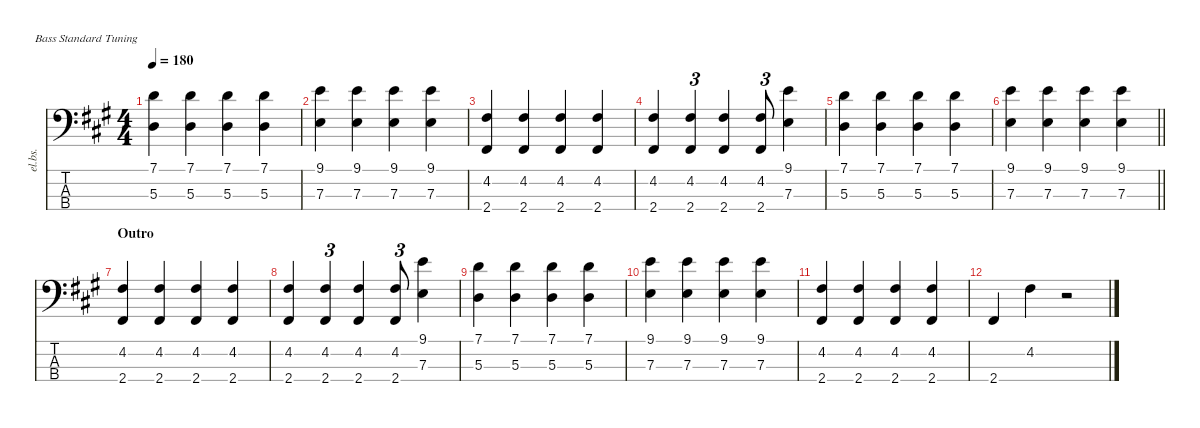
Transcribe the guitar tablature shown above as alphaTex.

\defaultSystemsLayout 4
\hideDynamics
\bracketExtendMode nobrackets
\otherSystemsTrackNameOrientation horizontal
\track ("Slap Bass" "el.bs.") {defaultSystemsLayout 4 instrument slapbass1}
\staff {score tabs}
\tuning (G2 D2 A1 E1)
\ts (4 4)
\tempo 180
\clef f4
\ks a
(7.1{acc forcenatural} 5.3{acc forcenatural}).4{dy f beam Down} (7.1{acc forcenatural} 5.3{acc forcenatural}).4{beam Down} (7.1{acc forcenatural} 5.3{acc forcenatural}).4{beam Down} (7.1{acc forcenatural} 5.3{acc forcenatural}).4{beam Down} |
(9.1{acc forcenatural} 7.3{acc forcenatural}).4{beam Down} (9.1{acc forcenatural} 7.3{acc forcenatural}).4{beam Down} (9.1{acc forcenatural} 7.3{acc forcenatural}).4{beam Down} (9.1{acc forcenatural} 7.3{acc forcenatural}).4{beam Down} |
(4.2{acc #} 2.4{acc #}).4{beam Up} (4.2{acc #} 2.4{acc #}).4{beam Up} (4.2{acc #} 2.4{acc #}).4{beam Up} (4.2{acc #} 2.4{acc #}).4{beam Up} |
(4.2{acc #} 2.4{acc #}).4{beam Up} (4.2{acc #} 2.4{acc #}).4{tu (3 2) beam Up} (4.2{acc #} 2.4{acc #}).4{beam Up} (4.2{acc #} 2.4{acc #}).8{tu (3 2) beam Up} (9.1{acc forcenatural} 7.3{acc forcenatural}).4{beam Down} |
(7.1{acc forcenatural} 5.3{acc forcenatural}).4{beam Down} (7.1{acc forcenatural} 5.3{acc forcenatural}).4{beam Down} (7.1{acc forcenatural} 5.3{acc forcenatural}).4{beam Down} (7.1{acc forcenatural} 5.3{acc forcenatural}).4{beam Down} |
\barLineRight lightlight
(9.1{acc forcenatural} 7.3{acc forcenatural}).4{beam Down} (9.1{acc forcenatural} 7.3{acc forcenatural}).4{beam Down} (9.1{acc forcenatural} 7.3{acc forcenatural}).4{beam Down} (9.1{acc forcenatural} 7.3{acc forcenatural}).4{beam Down} |
\section ("" "Outro")
(4.2{acc #} 2.4{acc #}).4{beam Up} (4.2{acc #} 2.4{acc #}).4{beam Up} (4.2{acc #} 2.4{acc #}).4{beam Up} (4.2{acc #} 2.4{acc #}).4{beam Up} |
(4.2{acc #} 2.4{acc #}).4{beam Up} (4.2{acc #} 2.4{acc #}).4{tu (3 2) beam Up} (4.2{acc #} 2.4{acc #}).4{beam Up} (4.2{acc #} 2.4{acc #}).8{tu (3 2) beam Up} (9.1{acc forcenatural} 7.3{acc forcenatural}).4{beam Down} |
(7.1{acc forcenatural} 5.3{acc forcenatural}).4{beam Down} (7.1{acc forcenatural} 5.3{acc forcenatural}).4{beam Down} (7.1{acc forcenatural} 5.3{acc forcenatural}).4{beam Down} (7.1{acc forcenatural} 5.3{acc forcenatural}).4{beam Down} |
(9.1{acc forcenatural} 7.3{acc forcenatural}).4{beam Down} (9.1{acc forcenatural} 7.3{acc forcenatural}).4{beam Down} (9.1{acc forcenatural} 7.3{acc forcenatural}).4{beam Down} (9.1{acc forcenatural} 7.3{acc forcenatural}).4{beam Down} |
(4.2{acc #} 2.4{acc #}).4{beam Up} (4.2{acc #} 2.4{acc #}).4{beam Up} (4.2{acc #} 2.4{acc #}).4{beam Up} (4.2{acc #} 2.4{acc #}).4{beam Up} |
2.4{acc #}.4{beam Up} 4.2{acc #}.4{beam Down} r.2{beam Down}
